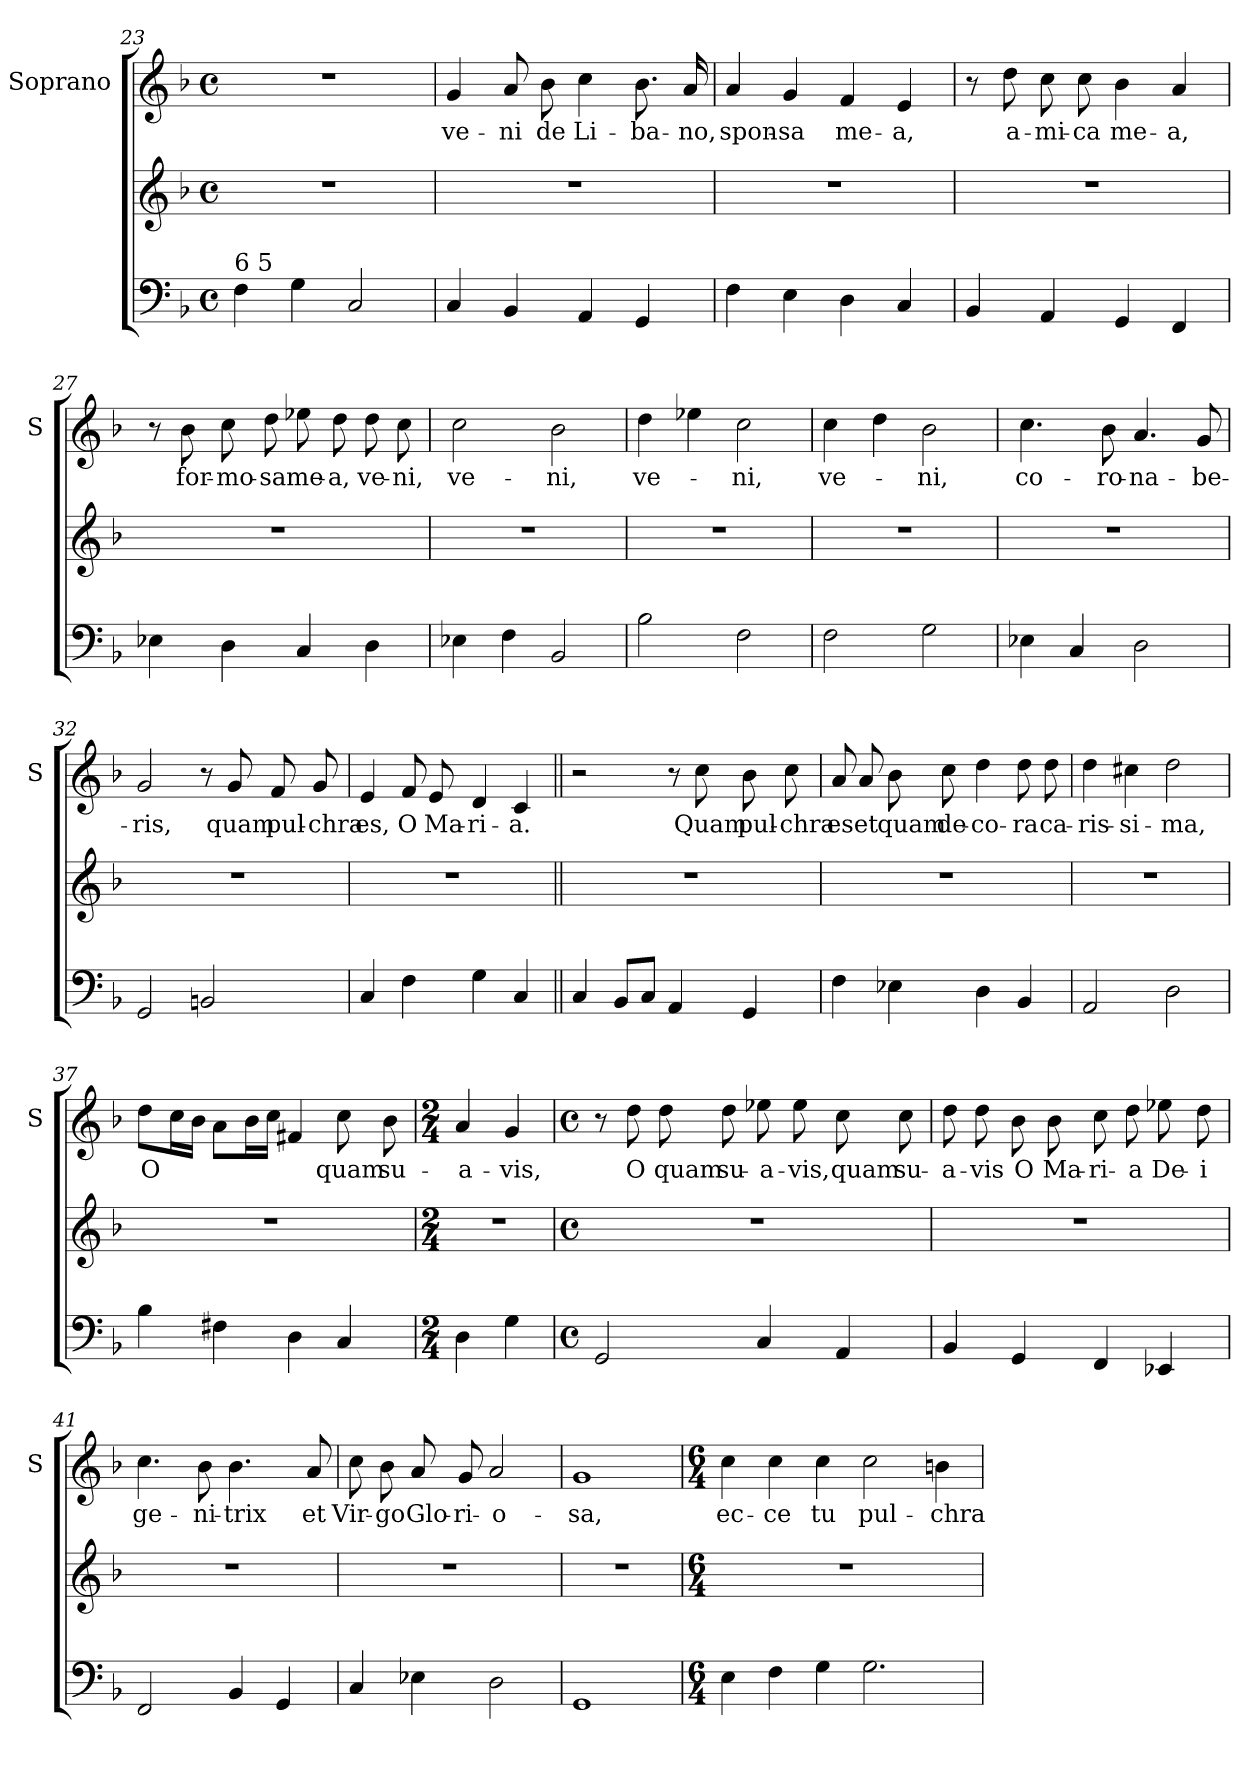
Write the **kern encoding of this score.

**kern	**kern	**kern	**text
*part2	*part2	*part1	*part1
*staff3	*staff2	*staff1	*staff1
*	*	*I"Soprano	*
*	*	*I'S	*
*clefF4	*clefG2	*clefG2	*
*k[b-]	*k[b-]	*k[b-]	*
*F:	*F:	*F:	*
*M4/4	*M4/4	*M4/4	*
*met(c)	*met(c)	*met(c)	*
=23	=23	=23	=23
!LO:TX:a:t=6    5	!	!	!
4F\	1r	1r	.
4G\	.	.	.
2C/	.	.	.
=24	=24	=24	=24
!	!	!	!LO:LY:b
4C/	1r	4g/	ve-
!	!	!	!LO:LY:b
4BB-/	.	8a/	-ni
!	!	!	!LO:LY:b
.	.	8b-\	de
!	!	!	!LO:LY:b
4AA/	.	4cc\	Li-
!	!	!	!LO:LY:b
4GG/	.	8.b-\	-ba-
!	!	!	!LO:LY:b
.	.	16a/	-no,
!!LO:LB:g=z
=25	=25	=25	=25
!	!	!	!LO:LY:b
4F\	1r	4a/	spon-
!	!	!	!LO:LY:b
4E\	.	4g/	-sa
!	!	!	!LO:LY:b
4D\	.	4f/	me-
!	!	!	!LO:LY:b
4C/	.	4e/	-a,
=26	=26	=26	=26
4BB-/	1r	8r	.
!	!	!	!LO:LY:b
.	.	8dd\	a-
!	!	!	!LO:LY:b
4AA/	.	8cc\	-mi-
!	!	!	!LO:LY:b
.	.	8cc\	-ca
!	!	!	!LO:LY:b
4GG/	.	4b-\	me-
!	!	!	!LO:LY:b
4FF/	.	4a/	-a,
=27	=27	=27	=27
4E-X\	1r	8r	.
!	!	!	!LO:LY:b
.	.	8b-\	for-
!	!	!	!LO:LY:b
4D\	.	8cc\	-mo-
!	!	!	!LO:LY:b
.	.	8dd\	-sa
!	!	!	!LO:LY:b
4C/	.	8ee-X\	me-
!	!	!	!LO:LY:b
.	.	8dd\	-a,
!	!	!	!LO:LY:b
4D\	.	8dd\	ve-
!	!	!	!LO:LY:b
.	.	8cc\	-ni,
=28	=28	=28	=28
!	!	!	!LO:LY:b
4E-X\	1r	2cc\	ve-
4F\	.	.	.
!	!	!	!LO:LY:b
2BB-/	.	2b-\	-ni,
=29	=29	=29	=29
!	!	!	!LO:LY:b
2B-\	1r	4dd\	ve-
.	.	4ee-X\	.
!	!	!	!LO:LY:b
2F\	.	2cc\	-ni,
!!LO:LB:g=z
=30	=30	=30	=30
!	!	!	!LO:LY:b
2F\	1r	4cc\	ve-
.	.	4dd\	.
!	!	!	!LO:LY:b
2G\	.	2b-\	-ni,
=31	=31	=31	=31
!	!	!	!LO:LY:b
4E-X\	1r	4.cc\	co-
4C/	.	.	.
!	!	!	!LO:LY:b
.	.	8b-\	-ro-
!	!	!	!LO:LY:b
2D\	.	4.a/	-na-
!	!	!	!LO:LY:b
.	.	8g/	-be-
=32	=32	=32	=32
!	!	!	!LO:LY:b
2GG/	1r	2g/	-ris,
2BBn/	.	8r	.
!	!	!	!LO:LY:b
.	.	8g/	quam
!	!	!	!LO:LY:b
.	.	8f/	pul-
!	!	!	!LO:LY:b
.	.	8g/	-chra
=33	=33	=33	=33
!	!	!	!LO:LY:b
4C/	1r	4e/	es,
!	!	!	!LO:LY:b
4F\	.	8f/	O
!	!	!	!LO:LY:b
.	.	8e/	Ma-
!	!	!	!LO:LY:b
4G\	.	4d/	-ri-
!	!	!	!LO:LY:b
4C/	.	4c/	-a.
=34||	=34||	=34||	=34||
4C/	1r	2r	.
8BB-/L	.	.	.
8C/J	.	.	.
4AA/	.	8r	.
!	!	!	!LO:LY:b
.	.	8cc\	Quam
!	!	!	!LO:LY:b
4GG/	.	8b-\	pul-
!	!	!	!LO:LY:b
.	.	8cc\	-chra
!!LO:PB:g=z
=35	=35	=35	=35
!	!	!	!LO:LY:b
4F\	1r	8a/	es
!	!	!	!LO:LY:b
.	.	8a/	et
!	!	!	!LO:LY:b
4E-X\	.	8b-\	quam
!	!	!	!LO:LY:b
.	.	8cc\	de-
!	!	!	!LO:LY:b
4D\	.	4dd\	-co-
!	!	!	!LO:LY:b
4BB-/	.	8dd\	-ra
!	!	!	!LO:LY:b
.	.	8dd\	ca-
=36	=36	=36	=36
!	!	!	!LO:LY:b
2AA/	1r	4dd\	-ris-
!	!	!	!LO:LY:b
.	.	4cc#X\	-si-
!	!	!	!LO:LY:b
2D\	.	2dd\	-ma,
=37	=37	=37	=37
!	!	!	!LO:LY:b
4B-\	1r	8dd\L	O
.	.	16cc\L	.
.	.	16b-\JJ	.
4F#X\	.	8a\L	.
.	.	16b-\L	.
.	.	16cc\JJ	.
4D\	.	4f#X/	.
!	!	!	!LO:LY:b
4C/	.	8cc\	quam
!	!	!	!LO:LY:b
.	.	8b-\	su-
=38	=38	=38	=38
*M2/4	*M2/4	*M2/4	*
!	!	!	!LO:LY:b
4D\	2r	4a/	-a-
!	!	!	!LO:LY:b
4G\	.	4g/	-vis,
!!LO:LB:g=z
=39	=39	=39	=39
*M4/4	*M4/4	*M4/4	*
*met(c)	*met(c)	*met(c)	*
2GG/	1r	8r	.
!	!	!	!LO:LY:b
.	.	8dd\	O
!	!	!	!LO:LY:b
.	.	8dd\	quam
!	!	!	!LO:LY:b
.	.	8dd\	su-
!	!	!	!LO:LY:b
4C/	.	8ee-X\	-a-
!	!	!	!LO:LY:b
.	.	8ee-\	-vis,
!	!	!	!LO:LY:b
4AA/	.	8cc\	quam
!	!	!	!LO:LY:b
.	.	8cc\	su-
=40	=40	=40	=40
!	!	!	!LO:LY:b
4BB-/	1r	8dd\	-a-
!	!	!	!LO:LY:b
.	.	8dd\	-vis
!	!	!	!LO:LY:b
4GG/	.	8b-\	O
!	!	!	!LO:LY:b
.	.	8b-\	Ma-
!	!	!	!LO:LY:b
4FF/	.	8cc\	-ri-
!	!	!	!LO:LY:b
.	.	8dd\	-a
!	!	!	!LO:LY:b
4EE-X/	.	8ee-X\	De-
!	!	!	!LO:LY:b
.	.	8dd\	-i
=41	=41	=41	=41
!	!	!	!LO:LY:b
2FF/	1r	4.cc\	ge-
!	!	!	!LO:LY:b
.	.	8b-\	-ni-
!	!	!	!LO:LY:b
4BB-/	.	4.b-\	-trix
4GG/	.	.	.
!	!	!	!LO:LY:b
.	.	8a/	et
=42	=42	=42	=42
!	!	!	!LO:LY:b
4C/	1r	8cc\	Vir-
!	!	!	!LO:LY:b
.	.	8b-\	-go
!	!	!	!LO:LY:b
4E-X\	.	8a/	Glo-
!	!	!	!LO:LY:b
.	.	8g/	-ri-
!	!	!	!LO:LY:b
2D\	.	2a/	-o-
!!LO:LB:g=z
=43	=43	=43	=43
!	!	!	!LO:LY:b
1GG	1r	1g	-sa,
=44	=44	=44	=44
*M6/4	*M6/4	*M6/4	*
!	!	!	!LO:LY:b
4E\	1.r	4cc\	ec-
!	!	!	!LO:LY:b
4F\	.	4cc\	-ce
!	!	!	!LO:LY:b
4G\	.	4cc\	tu
!	!	!	!LO:LY:b
2.G\	.	2cc\	pul-
!	!	!	!LO:LY:b
.	.	4bn\	-chra
=	=	=	=
*-	*-	*-	*-
